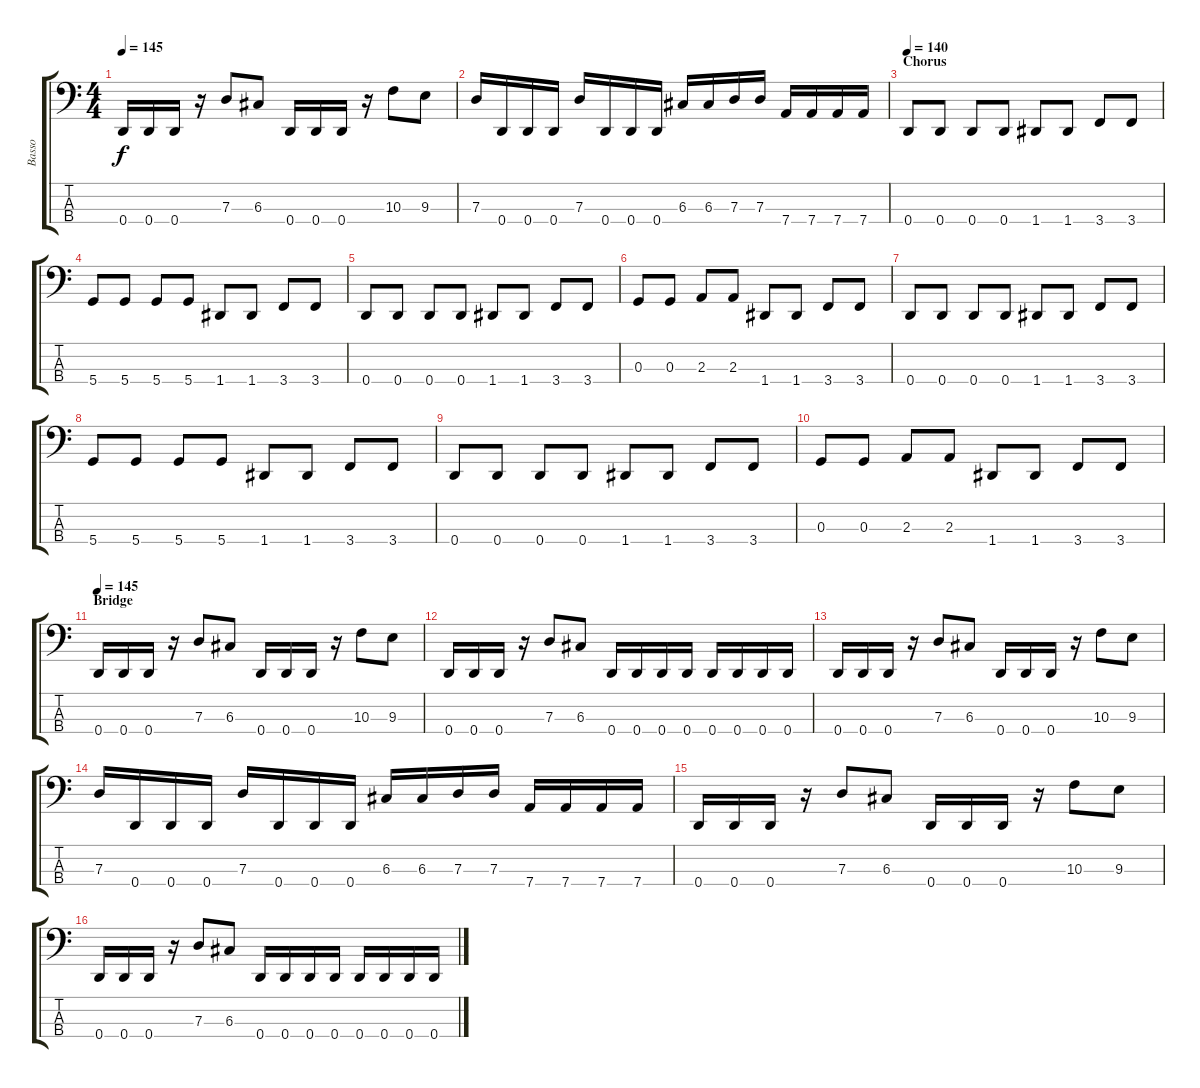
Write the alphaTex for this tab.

\track ("Basso" "Basso") {instrument electricbassfinger}
\staff {score tabs}
\tuning (F2 C2 G1 D1) {hide}
\ts (4 4)
\tempo 145
\clef f4
\ks c
0.4.16{dy f} 0.4.16 0.4.16 r.16 7.3.8 6.3.8 0.4.16 0.4.16 0.4.16 r.16 10.3.8 9.3.8 |
7.3.16 0.4.16 0.4.16 0.4.16 7.3.16 0.4.16 0.4.16 0.4.16 6.3.16 6.3.16 7.3.16 7.3.16 7.4.16 7.4.16 7.4.16 7.4.16 |
\section ("" "Chorus")
\tempo 140
0.4.8 0.4.8 0.4.8 0.4.8 1.4.8 1.4.8 3.4.8 3.4.8 |
5.4.8 5.4.8 5.4.8 5.4.8 1.4.8 1.4.8 3.4.8 3.4.8 |
0.4.8 0.4.8 0.4.8 0.4.8 1.4.8 1.4.8 3.4.8 3.4.8 |
0.3.8 0.3.8 2.3.8 2.3.8 1.4.8 1.4.8 3.4.8 3.4.8 |
0.4.8 0.4.8 0.4.8 0.4.8 1.4.8 1.4.8 3.4.8 3.4.8 |
5.4.8 5.4.8 5.4.8 5.4.8 1.4.8 1.4.8 3.4.8 3.4.8 |
0.4.8 0.4.8 0.4.8 0.4.8 1.4.8 1.4.8 3.4.8 3.4.8 |
0.3.8 0.3.8 2.3.8 2.3.8 1.4.8 1.4.8 3.4.8 3.4.8 |
\section ("" "Bridge")
\tempo 145
0.4.16 0.4.16 0.4.16 r.16 7.3.8 6.3.8 0.4.16 0.4.16 0.4.16 r.16 10.3.8 9.3.8 |
0.4.16 0.4.16 0.4.16 r.16 7.3.8 6.3.8 0.4.16 0.4.16 0.4.16 0.4.16 0.4.16 0.4.16 0.4.16 0.4.16 |
0.4.16 0.4.16 0.4.16 r.16 7.3.8 6.3.8 0.4.16 0.4.16 0.4.16 r.16 10.3.8 9.3.8 |
7.3.16 0.4.16 0.4.16 0.4.16 7.3.16 0.4.16 0.4.16 0.4.16 6.3.16 6.3.16 7.3.16 7.3.16 7.4.16 7.4.16 7.4.16 7.4.16 |
0.4.16 0.4.16 0.4.16 r.16 7.3.8 6.3.8 0.4.16 0.4.16 0.4.16 r.16 10.3.8 9.3.8 |
0.4.16 0.4.16 0.4.16 r.16 7.3.8 6.3.8 0.4.16 0.4.16 0.4.16 0.4.16 0.4.16 0.4.16 0.4.16 0.4.16
